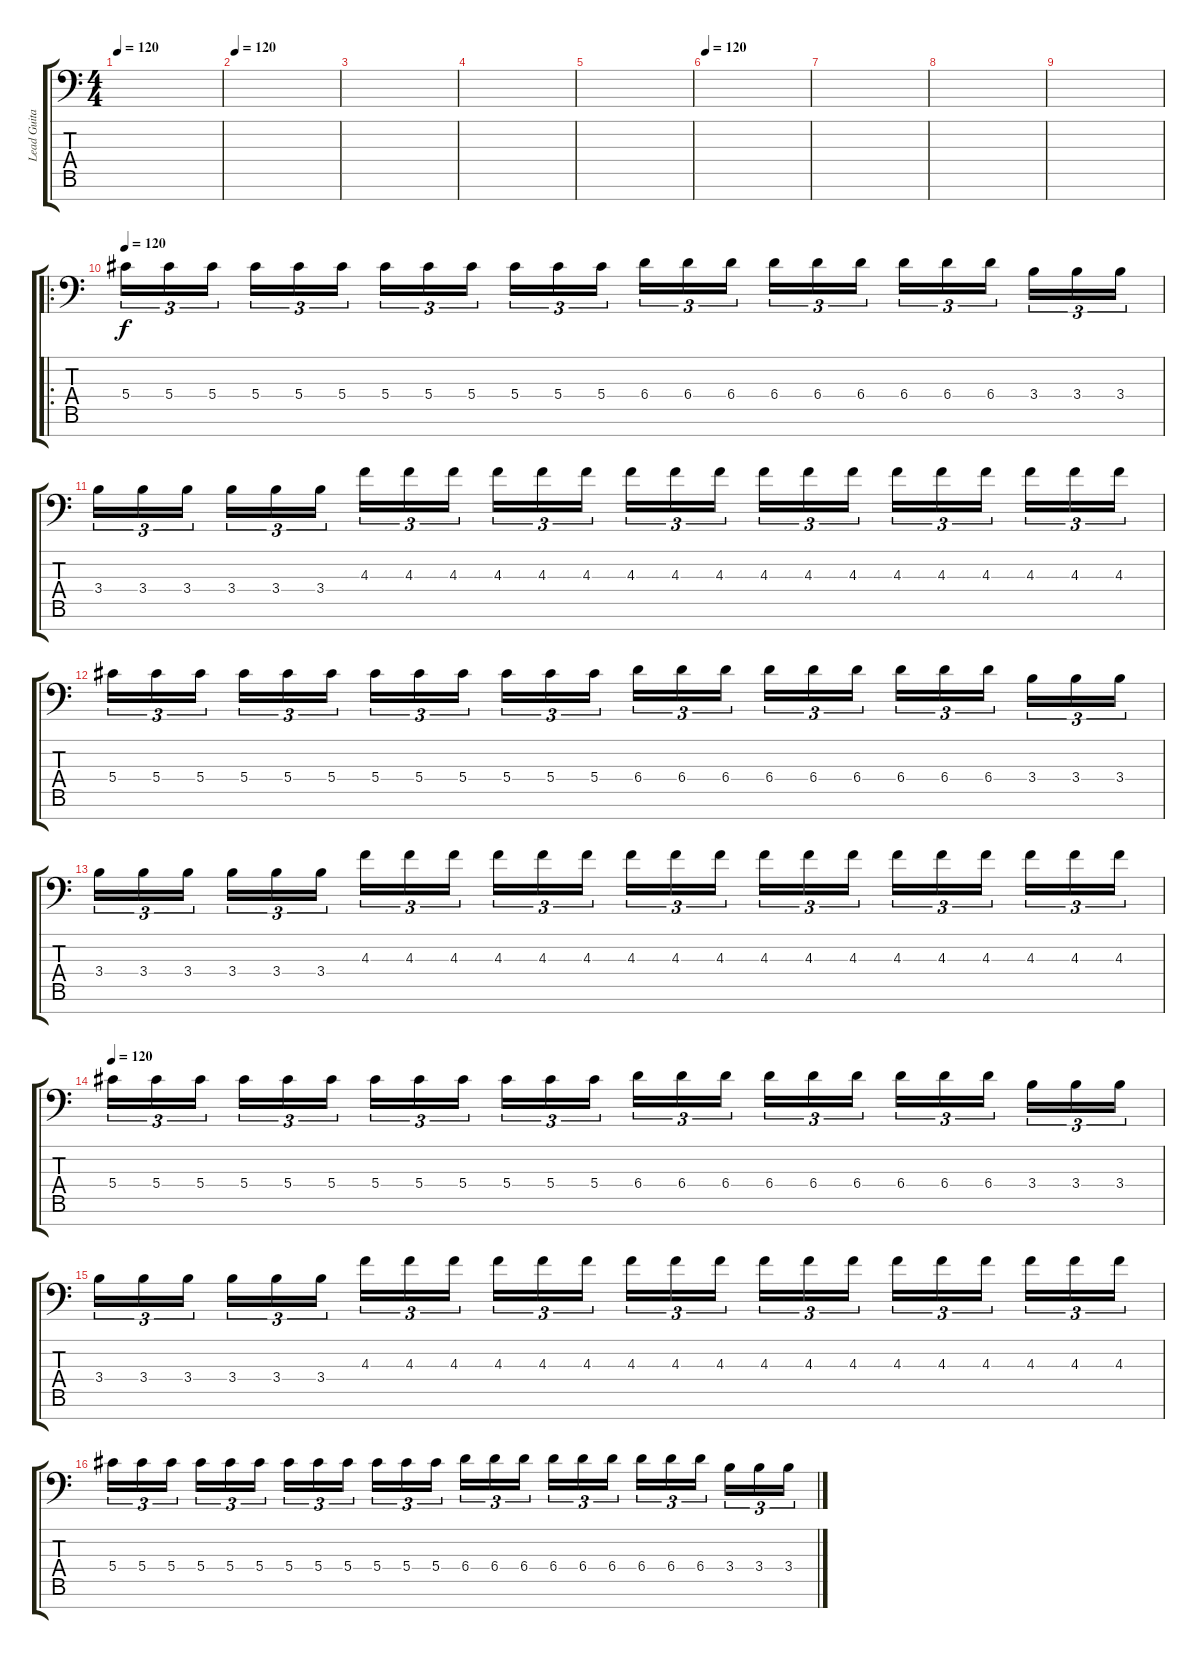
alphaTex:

\track ("Lead Guitar (Tuned To F)" "Lead Guita") {instrument distortionguitar}
\staff {score tabs}
\tuning (Bb3 Gb3 Db3 Ab2 Eb2 Bb1 F1) {hide}
\ts (4 4)
\tempo 120
\clef f4
\ks c
|
\tempo 120
|
|
|
|
\tempo 120
|
|
|
|
\ro
\tempo 120
5.4.16{tu (3 2)} 5.4.16{tu (3 2)} 5.4.16{tu (3 2)} 5.4.16{tu (3 2)} 5.4.16{tu (3 2)} 5.4.16{tu (3 2)} 5.4.16{tu (3 2)} 5.4.16{tu (3 2)} 5.4.16{tu (3 2)} 5.4.16{tu (3 2)} 5.4.16{tu (3 2)} 5.4.16{tu (3 2)} 6.4.16{tu (3 2)} 6.4.16{tu (3 2)} 6.4.16{tu (3 2)} 6.4.16{tu (3 2)} 6.4.16{tu (3 2)} 6.4.16{tu (3 2)} 6.4.16{tu (3 2)} 6.4.16{tu (3 2)} 6.4.16{tu (3 2)} 3.4.16{tu (3 2)} 3.4.16{tu (3 2)} 3.4.16{tu (3 2)} |
3.4.16{tu (3 2)} 3.4.16{tu (3 2)} 3.4.16{tu (3 2)} 3.4.16{tu (3 2)} 3.4.16{tu (3 2)} 3.4.16{tu (3 2)} 4.3.16{tu (3 2)} 4.3.16{tu (3 2)} 4.3.16{tu (3 2)} 4.3.16{tu (3 2)} 4.3.16{tu (3 2)} 4.3.16{tu (3 2)} 4.3.16{tu (3 2)} 4.3.16{tu (3 2)} 4.3.16{tu (3 2)} 4.3.16{tu (3 2)} 4.3.16{tu (3 2)} 4.3.16{tu (3 2)} 4.3.16{tu (3 2)} 4.3.16{tu (3 2)} 4.3.16{tu (3 2)} 4.3.16{tu (3 2)} 4.3.16{tu (3 2)} 4.3.16{tu (3 2)} |
5.4.16{tu (3 2)} 5.4.16{tu (3 2)} 5.4.16{tu (3 2)} 5.4.16{tu (3 2)} 5.4.16{tu (3 2)} 5.4.16{tu (3 2)} 5.4.16{tu (3 2)} 5.4.16{tu (3 2)} 5.4.16{tu (3 2)} 5.4.16{tu (3 2)} 5.4.16{tu (3 2)} 5.4.16{tu (3 2)} 6.4.16{tu (3 2)} 6.4.16{tu (3 2)} 6.4.16{tu (3 2)} 6.4.16{tu (3 2)} 6.4.16{tu (3 2)} 6.4.16{tu (3 2)} 6.4.16{tu (3 2)} 6.4.16{tu (3 2)} 6.4.16{tu (3 2)} 3.4.16{tu (3 2)} 3.4.16{tu (3 2)} 3.4.16{tu (3 2)} |
3.4.16{tu (3 2)} 3.4.16{tu (3 2)} 3.4.16{tu (3 2)} 3.4.16{tu (3 2)} 3.4.16{tu (3 2)} 3.4.16{tu (3 2)} 4.3.16{tu (3 2)} 4.3.16{tu (3 2)} 4.3.16{tu (3 2)} 4.3.16{tu (3 2)} 4.3.16{tu (3 2)} 4.3.16{tu (3 2)} 4.3.16{tu (3 2)} 4.3.16{tu (3 2)} 4.3.16{tu (3 2)} 4.3.16{tu (3 2)} 4.3.16{tu (3 2)} 4.3.16{tu (3 2)} 4.3.16{tu (3 2)} 4.3.16{tu (3 2)} 4.3.16{tu (3 2)} 4.3.16{tu (3 2)} 4.3.16{tu (3 2)} 4.3.16{tu (3 2)} |
\tempo 120
5.4.16{tu (3 2)} 5.4.16{tu (3 2)} 5.4.16{tu (3 2)} 5.4.16{tu (3 2)} 5.4.16{tu (3 2)} 5.4.16{tu (3 2)} 5.4.16{tu (3 2)} 5.4.16{tu (3 2)} 5.4.16{tu (3 2)} 5.4.16{tu (3 2)} 5.4.16{tu (3 2)} 5.4.16{tu (3 2)} 6.4.16{tu (3 2)} 6.4.16{tu (3 2)} 6.4.16{tu (3 2)} 6.4.16{tu (3 2)} 6.4.16{tu (3 2)} 6.4.16{tu (3 2)} 6.4.16{tu (3 2)} 6.4.16{tu (3 2)} 6.4.16{tu (3 2)} 3.4.16{tu (3 2)} 3.4.16{tu (3 2)} 3.4.16{tu (3 2)} |
3.4.16{tu (3 2)} 3.4.16{tu (3 2)} 3.4.16{tu (3 2)} 3.4.16{tu (3 2)} 3.4.16{tu (3 2)} 3.4.16{tu (3 2)} 4.3.16{tu (3 2)} 4.3.16{tu (3 2)} 4.3.16{tu (3 2)} 4.3.16{tu (3 2)} 4.3.16{tu (3 2)} 4.3.16{tu (3 2)} 4.3.16{tu (3 2)} 4.3.16{tu (3 2)} 4.3.16{tu (3 2)} 4.3.16{tu (3 2)} 4.3.16{tu (3 2)} 4.3.16{tu (3 2)} 4.3.16{tu (3 2)} 4.3.16{tu (3 2)} 4.3.16{tu (3 2)} 4.3.16{tu (3 2)} 4.3.16{tu (3 2)} 4.3.16{tu (3 2)} |
5.4.16{tu (3 2)} 5.4.16{tu (3 2)} 5.4.16{tu (3 2)} 5.4.16{tu (3 2)} 5.4.16{tu (3 2)} 5.4.16{tu (3 2)} 5.4.16{tu (3 2)} 5.4.16{tu (3 2)} 5.4.16{tu (3 2)} 5.4.16{tu (3 2)} 5.4.16{tu (3 2)} 5.4.16{tu (3 2)} 6.4.16{tu (3 2)} 6.4.16{tu (3 2)} 6.4.16{tu (3 2)} 6.4.16{tu (3 2)} 6.4.16{tu (3 2)} 6.4.16{tu (3 2)} 6.4.16{tu (3 2)} 6.4.16{tu (3 2)} 6.4.16{tu (3 2)} 3.4.16{tu (3 2)} 3.4.16{tu (3 2)} 3.4.16{tu (3 2)}
